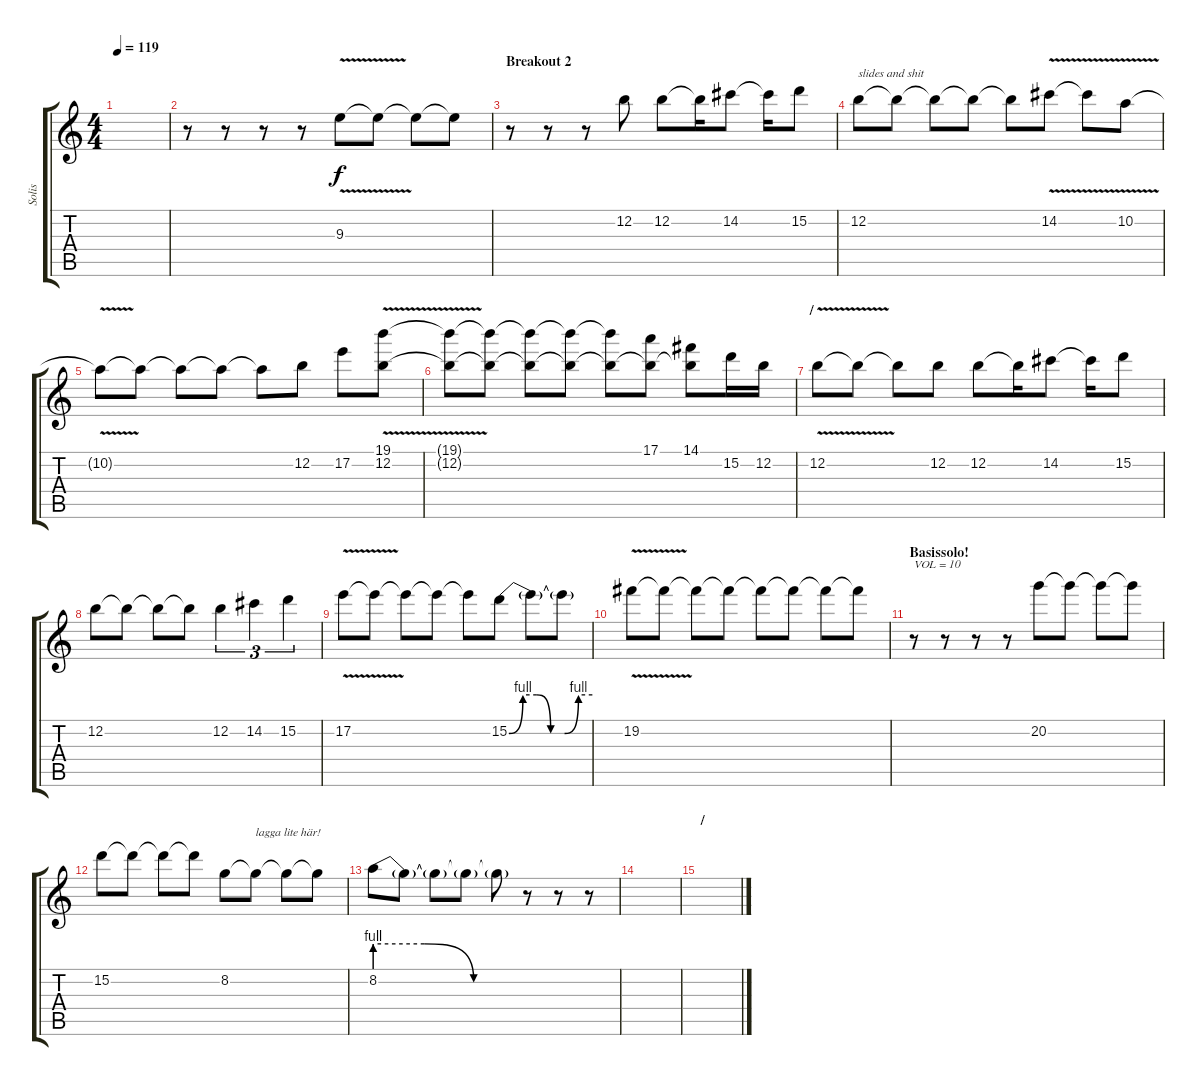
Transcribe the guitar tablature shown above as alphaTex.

\track ("Solis" "Solis") {instrument distortionguitar}
\staff {score tabs}
\tuning (E4 B3 G3 D3 A2 E2) {hide}
\ts (4 4)
\tempo 119
\clef g2
\ks c
|
r.8 r.8 r.8 r.8 9.3{v}.8 9.3{t}.8 9.3{t}.8 9.3{t}.8 |
\section ("" "Breakout 2")
r.8 r.8 r.8 12.2.8 12.2.8 12.2{t}.16 14.2.8 14.2{t}.16 15.2.8 |
12.2.8{txt "slides and shit"} 12.2{t}.8 12.2{t}.8 12.2{t}.8 12.2{t}.8 14.2{v}.8 14.2{t}.8 10.2{v}.8 |
10.2{t}.8 10.2{t}.8 10.2{t}.8 10.2{t}.8 10.2{t}.8 12.2.8 17.2.8 (19.1{v} 12.2{v}).8 |
(19.1{t} 12.2{t}).8 (19.1{t} 12.2{t}).8 (19.1{t} 12.2{t}).8 (19.1{t} 12.2{t}).8 (19.1{t} 12.2{t}).8 (17.1 12.2{t}).8 (14.1 12.2{t}).8 15.2.16 12.2.16 |
\section ("" "/")
12.2{v}.8 12.2{t}.8 12.2{t}.8 12.2.8 12.2.8 12.2{t}.16 14.2.8 14.2{t}.16 15.2.8 |
12.2.8 12.2{t}.8 12.2{t}.8 12.2{t}.8 12.2.4{tu (3 2)} 14.2.4{tu (3 2)} 15.2.4{tu (3 2)} |
17.2{v}.8 17.2{t}.8 17.2{t}.8 17.2{t}.8 17.2{t}.8 15.2{be (custom 0 0 10 4 20 4 30 0 40 0 50 4 60 4)}.8 15.2{t}.8 15.2{t}.8 |
19.2{v}.8 19.2{t}.8 19.2{t}.8 19.2{t}.8 19.2{t}.8 19.2{t}.8 19.2{t}.8 19.2{t}.8 |
\section ("" "Basissolo!")
r.8{txt "VOL = 10" volume 10} r.8 r.8 r.8 20.2.8 20.2{t}.8 20.2{t}.8 20.2{t}.8 |
15.2.8 15.2{t}.8 15.2{t}.8 15.2{t}.8 8.2.8 8.2{t}.8{txt "lagga lite här!"} 8.2{t}.8 8.2{t}.8 |
8.2{be (custom 0 4 20 4 40 0 60 0)}.8 8.2{t}.8 8.2{t}.8 8.2{t}.8 8.2{t}.8 r.8 r.8 r.8 |
|
\section ("" "/")
